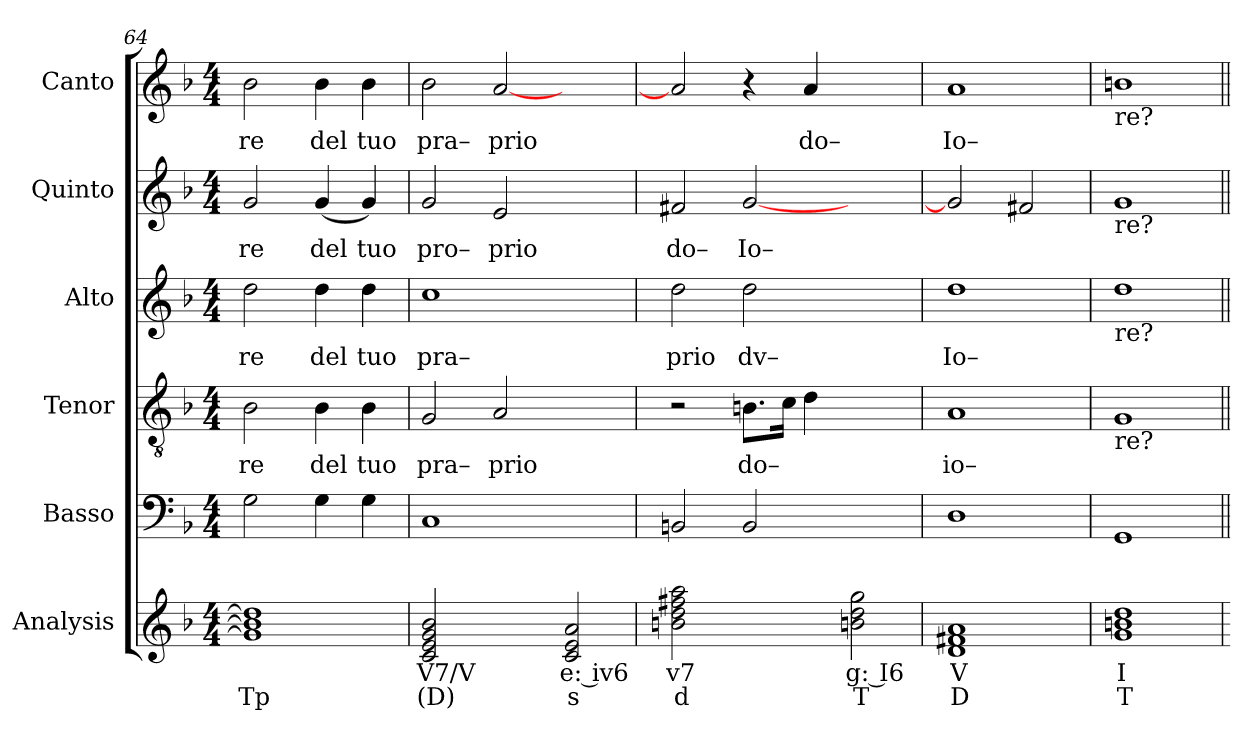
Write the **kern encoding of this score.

**kern	**text	**text	**kern	**kern	**text	**kern	**text	**kern	**text	**kern	**text
*part6	*part6	*part6	*part5	*part4	*part4	*part3	*part3	*part2	*part2	*part1	*part1
*staff6	*staff6	*staff6	*staff5	*staff4	*staff4	*staff3	*staff3	*staff2	*staff2	*staff1	*staff1
*I"Analysis	*	*	*I"Basso	*I"Tenor	*	*I"Alto	*	*I"Quinto	*	*I"Canto	*
*	*	*	*clefF4	*clefGv2	*	*clefG2	*	*clefG2	*	*clefG2	*
*k[b-]	*	*	*k[b-]	*k[b-]	*	*k[b-]	*	*k[b-]	*	*k[b-]	*
*	*	*	*F:	*F:	*	*F:	*	*F:	*	*F:	*
*M4/4	*	*	*M4/4	*M4/4	*	*M4/4	*	*M4/4	*	*M4/4	*
=64	=64	=64	=64	=64	=64	=64	=64	=64	=64	=64	=64
!	!	!	!	!	!LO:LY:b	!	!	!	!	!	!
!	!	!	!	!	!	!	!LO:LY:b	!	!	!	!
!	!	!	!	!	!	!	!	!	!LO:LY:b	!	!
!	!	!	!	!	!	!	!	!	!	!	!LO:LY:b
1g] 1b-] 1dd]	.	Tp	2G\	2B-\	re	2dd\	re	2g/	re	2b-\	re
!	!	!	!	!	!LO:LY:b	!	!	!	!	!	!
!	!	!	!	!	!	!	!LO:LY:b	!	!	!	!
!	!	!	!	!	!	!	!	!	!LO:LY:b	!	!
!	!	!	!	!	!	!	!	!	!	!	!LO:LY:b
.	.	.	4G\	4B-\	del	4dd\	del	(<4g/	del	4b-\	del
!	!	!	!	!	!LO:LY:b	!	!	!	!	!	!
!	!	!	!	!	!	!	!LO:LY:b	!	!	!	!
!	!	!	!	!	!	!	!	!	!LO:LY:b	!	!
!	!	!	!	!	!	!	!	!	!	!	!LO:LY:b
.	.	.	4G\	4B-\	tuo	4dd\	tuo	4g/)	tuo	4b-\	tuo
=65	=65	=65	=65	=65	=65	=65	=65	=65	=65	=65	=65
!	!	!	!	!	!LO:LY:b	!	!	!	!	!	!
!	!	!	!	!	!	!	!LO:LY:b	!	!	!	!
!	!	!	!	!	!	!	!	!	!LO:LY:b	!	!
!	!	!	!	!	!	!	!	!	!	!	!LO:LY:b
2c 2e 2g 2b-	V7/V	(D)	1C	2G/	pra–	1cc	pra–	2g/	pro–	2b-\	pra–
!	!	!	!	!	!LO:LY:b	!	!	!	!	!	!
!	!	!	!	!	!	!	!	!	!LO:LY:b	!	!
!	!	!	!	!	!	!	!	!	!	!	!LO:LY:b
2ryy	.	.	.	2A/	prio	.	.	2e/	prio	[2a/	prio
2c 2e 2a	e: iv6	s	2ryy	2ryy	.	2ryy	.	2ryy	.	2ryy	.
=66	=66	=66	=66	=66	=66	=66	=66	=66	=66	=66	=66
!	!	!	!	!	!	!	!LO:LY:b	!	!	!	!
!	!	!	!	!	!	!	!	!	!LO:LY:b	!	!
2bn 2dd 2ff#X 2aa	v7	d	2BBn/	2r	.	2dd\	prio	2f#X/	do–	2a/]	.
!	!	!	!	!	!LO:LY:b	!	!	!	!	!	!
!	!	!	!	!	!	!	!LO:LY:b	!	!	!	!
!	!	!	!	!	!	!	!	!	!LO:LY:b	!	!
2ryy	.	.	2BB/	8.Bn\L	do–	2dd\	dv–	[2g/	Io–	4r	.
.	.	.	.	16c\Jk	.	.	.	.	.	.	.
!	!	!	!	!	!	!	!	!	!	!	!LO:LY:b
.	.	.	.	4d\	.	.	.	.	.	4a/	do–
2bn 2dd 2gg	g: I6	T	2ryy	2ryy	.	2ryy	.	2ryy	.	2ryy	.
=67	=67	=67	=67	=67	=67	=67	=67	=67	=67	=67	=67
!	!	!	!	!	!LO:LY:b	!	!	!	!	!	!
!	!	!	!	!	!	!	!LO:LY:b	!	!	!	!
!	!	!	!	!	!	!	!	!	!	!	!LO:LY:b
1d 1f#X 1a	V	D	1D	1A	io–	1dd	Io–	2g/]	.	1a	Io–
.	.	.	.	.	.	.	.	2f#X/	.	.	.
=68	=68	=68	=68	=68	=68	=68	=68	=68	=68	=68	=68
!	!	!	!	!	!	!	!	!	!	!LO:TX:b:t=re?	!
!	!	!	!	!	!	!	!	!LO:TX:b:t=re?	!	!	!
!	!	!	!	!	!	!LO:TX:b:t=re?	!	!	!	!	!
!	!	!	!	!LO:TX:b:t=re?	!	!	!	!	!	!	!
1g 1bn 1dd	I	T	1GG	1G	.	1dd	.	1g	.	1bn	.
=	=||	=||	=||	=||	=||	=||	=||	=||	=||	=||	=||
*-	*-	*-	*-	*-	*-	*-	*-	*-	*-	*-	*-
